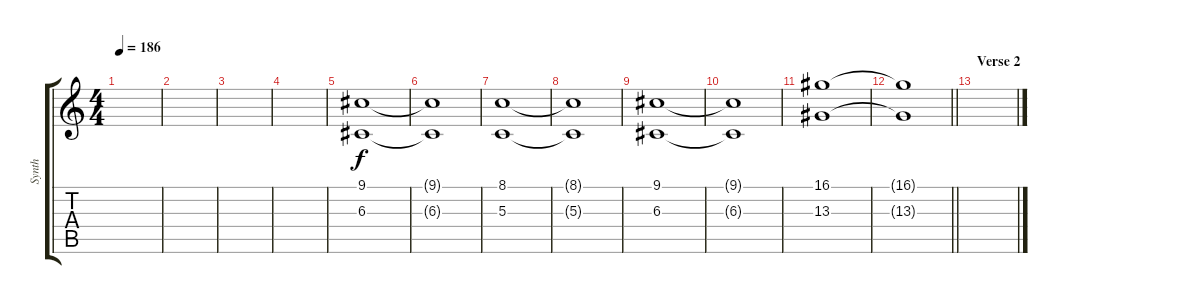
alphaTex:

\track ("Synth" "Synth") {instrument lead3calliope}
\staff {score tabs}
\tuning (E4 B3 G3 D3 A2 D2) {hide}
\ts (4 4)
\tempo 186
\clef g2
\ks c
|
|
|
|
(9.1 6.3).1 |
(9.1{t} 6.3{t}).1 |
(8.1 5.3).1 |
(8.1{t} 5.3{t}).1 |
(9.1 6.3).1 |
(9.1{t} 6.3{t}).1 |
(16.1 13.3).1 |
\barLineRight lightlight
(16.1{t} 13.3{t}).1 |
\section ("" "Verse 2")
